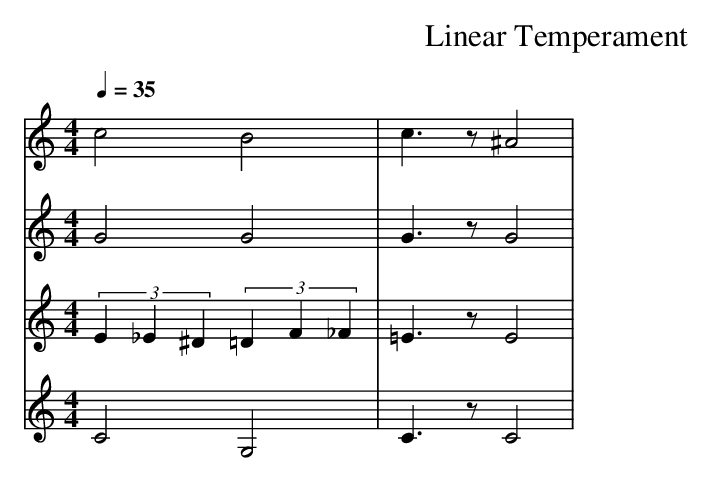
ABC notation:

X:1
T:Linear Temperament
M:4/4
L:1/4
Q:1/4=35
K:C
V:1
c2 B2 | c3/z/ ^A2 |
V:2
G2 G2 | G3/z/ G2 |
V:3
(3E_E^D (3=DF_F | =E3/z/ E2 |
V:4
C2  G,2 | C3/z/ C2 |
